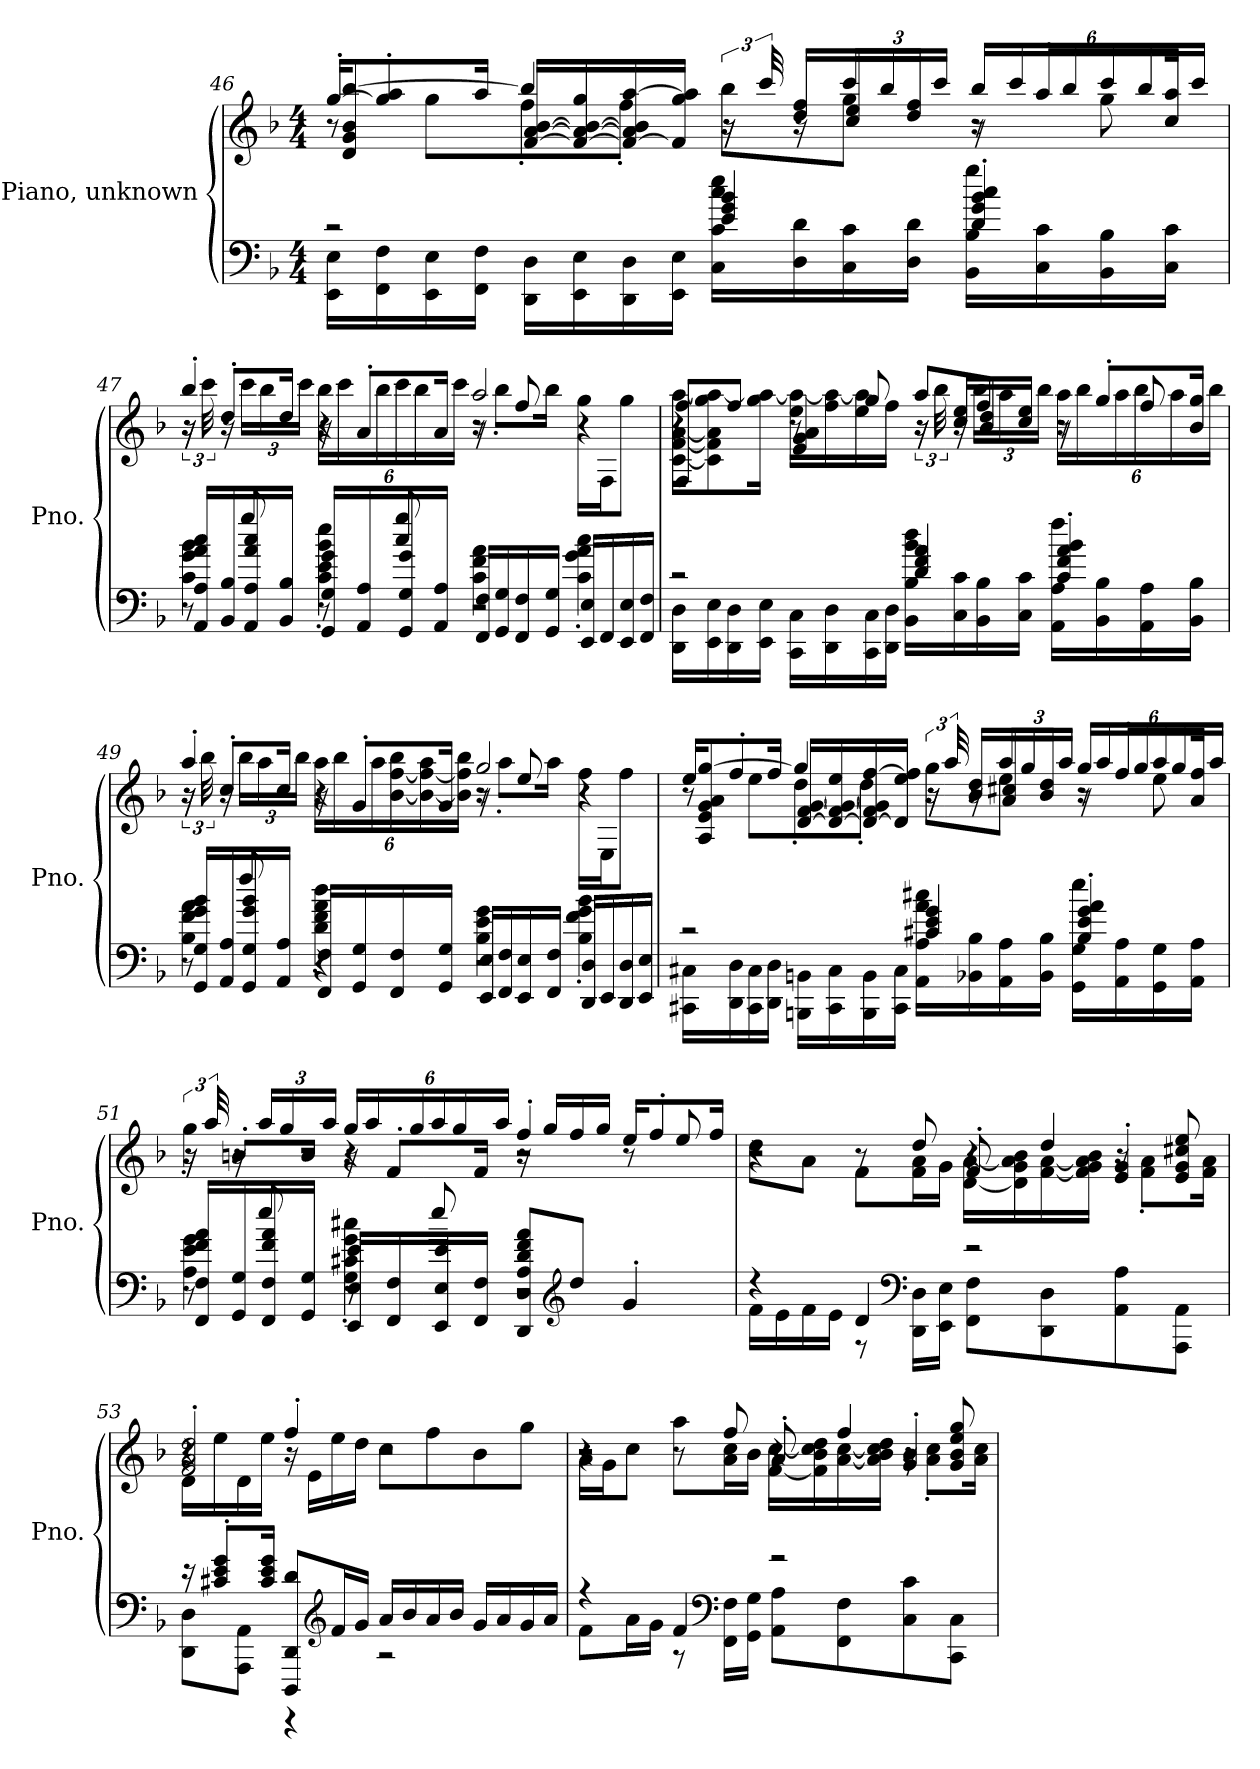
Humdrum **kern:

**kern	**kern
*part1	*part1
*staff2	*staff1
*I"Piano, unknown	*
*I'Pno.	*
!!LO:LB:g=z
*clefF4	*clefG2
*k[b-]	*k[b-]
*M4/4	*M4/4
=46	=46
*^	*^
*	*	*	*^
2r	16EE\ 16E\LL	[16gg'/KL	8r	4d/ 4g/ 4b-/ [4bb-/
.	16FF\ 16F\	8gg/]' 8aa/'	.	.
.	16EE\ 16E\	.	8gg\L	.
.	16FF\ 16F\JJ	16aa/Jk	.	.
.	16DD\ 16D\LL	[16f/ [16a/ [16b-/LL	8ff'\	4bb-/]
.	16EE\ 16E\	16f/_ 16a/_ 16b-/_ 16gg/	.	.
.	16DD\ 16D\	16f/_ 16a/] 16b-/] [16aa/	8ff'\J	.
.	16EE\ 16E\JJ	16f/] 16gg/ 16aa/]JJ	.	.
4e/ 4g/ 4b-/	16C\ 16c\ 16cc\ 16ee\LL	24r	8bb-\L	16r
.	.	48ccc/	.	.
.	16D\ 16d\	16r	.	16dd/ 16ff/LL
*	*	*Xbrackettup	*	*
.	16C\ 16c\	24ccc/LL	8gg\J	16cc/ 16ee/
.	.	24bb-/	.	.
.	16D\ 16d\JJ	.	.	16dd/ 16ff/JJ
.	.	24ccc/JJ	.	.
4d/' 4g/' 4b-/' 4cc/'	16BB-\ 16B-\ 16gg\LL	24bb-/LL	8r	16r
.	.	24ccc/	.	.
.	16C\ 16c\	.	.	8aa'/L
.	.	24bb-/	.	.
.	16BB-\ 16B-\	24ccc/	8gg\	.
.	.	24bb-/	.	.
.	16C\ 16c\JJ	.	.	16cc/ 16aa/Jk
.	.	24ccc/JJ	.	.
!!LO:PB:g=z	!!	!!
=47	=47	=47	=47	=47
*	*^	*	*	*
*	*	*	*	*brackettup	*
8r	4c\ 4g\ 4b-\	16AA/ 16A/ 16a/ 16cc/LL	4bb-'/	24r	16r
.	.	.	.	48ccc\	.
.	.	16BB-/ 16B-/	.	16r	8dd'/L
*	*	*	*	*Xbrackettup	*
8gg/	.	16AA/ 16A/ 16a/ 16cc/	.	24ccc\LL	.
.	.	.	.	24bb-\	.
.	.	16BB-/ 16B-/JJ	.	.	16dd/Jk
.	.	.	.	24ccc\JJ	.
8r	4c\' 4e\' 4b-\' 4ee\'	16GG/ 16G/ 16g/LL	4r	24bb-\LL	16r
.	.	.	.	24ccc\	.
.	.	16AA/ 16A/	.	.	8a'/L
.	.	.	.	24bb-\	.
8cc/ 8gg/	.	16GG/ 16G/ 16g/	.	24ccc\	.
.	.	.	.	24bb-\	.
.	.	16AA/ 16A/JJ	.	.	16a/Jk
.	.	.	.	24ccc\JJ	.
2r	4c\ 4f\ 4a\	16FF/ 16F/LL	2aa/	16r	8r
.	.	16GG/ 16G/	.	8bb-'\L	.
.	.	16FF/ 16F/	.	.	8ff/
.	.	16GG/ 16G/JJ	.	16bb-\Jk	.
.	4c\' 4g\' 4a\' 4cc\'	16EE/ 16E/LL	.	16gg\LL	4r
.	.	16FF/	.	16F\J	.
.	.	16EE/ 16E/	.	8gg\J	.
.	.	16FF/ 16F/JJ	.	.	.
*	*v	*v	*	*	*
!!LO:LB:g=z	!!	!!
=48	=48	=48	=48	=48
2r	16DD\ 16D\LL	4r	[16c\ [16f\ [16a\ [16aa\KL	8F/ 8ff/L
.	16EE\ 16E\	.	8c\] 8f\] 8a\] 8gg\ 8aa\_	.
.	16DD\ 16D\	.	.	8ff/J
.	16EE\ 16E\JJ	.	16gg\ 16aa\_Jk	.
.	16CC\ 16C\LL	8r	16ee\ 16aa\_LL	4e/ 4g/ 4a/
.	16DD\ 16D\	.	16ff\ 16aa\_	.
.	16CC\ 16C\	8gg/	16ee\ 16aa\]	.
.	16DD\ 16D\JJ	.	16ff\JJ	.
*	*	*	*brackettup	*
4d/ 4f/ 4a/	16BB-\ 16B-\ 16b-\ 16dd\LL	8aa/L	24r	16r
.	.	.	48bb-\	.
.	16C\ 16c\	.	16r	16cc/ 16ee/LL
*	*	*	*Xbrackettup	*
.	16BB-\ 16B-\	8ff/J	24bb-\LL	16b-/ 16dd/
.	.	.	24aa\	.
.	16C\ 16c\JJ	.	.	16cc/ 16ee/JJ
.	.	.	24bb-\JJ	.
4c/' 4f/' 4a/' 4b-/'	16AA\ 16A\ 16ff\LL	8r	24aa\LL	16r
.	.	.	24bb-\	.
.	16BB-\ 16B-\	.	.	8gg'/L
.	.	.	24aa\	.
.	16AA\ 16A\	8ff/	24bb-\	.
.	.	.	24aa\	.
.	16BB-\ 16B-\JJ	.	.	16b-/ 16gg/Jk
.	.	.	24bb-\JJ	.
!!LO:LB:g=z	!!	!!
=49	=49	=49	=49	=49
*	*^	*	*	*
*	*	*	*	*brackettup	*
8r	4B-\ 4f\ 4a\	16GG/ 16G/ 16g/ 16b-/LL	4aa'/	24r	16r
.	.	.	.	48bb-\	.
.	.	16AA/ 16A/	.	16r	8cc'/L
*	*	*	*	*Xbrackettup	*
8ff/	.	16GG/ 16G/ 16g/ 16b-/	.	24bb-\LL	.
.	.	.	.	24aa\	.
.	.	16AA/ 16A/JJ	.	.	16cc/Jk
.	.	.	.	24bb-\JJ	.
4r	4d\' 4f\' 4a\' 4dd\'	16FF/ 16F/LL	4r	24aa\LL	16r
.	.	.	.	24bb-\	.
.	.	16GG/ 16G/	.	.	8g'/L
.	.	.	.	24aa\	.
.	.	16FF/ 16F/	.	[24b-\ [24ff\ 24bb-\	.
.	.	.	.	24b-\_ 24ff\_ 24aa\	.
.	.	16GG/ 16G/JJ	.	.	16g/Jk
.	.	.	.	24b-\] 24ff\] 24bb-\JJ	.
2r	4B-\ 4e\ 4g\	16EE/ 16E/LL	2gg/	16r	8r
.	.	16FF/ 16F/	.	8aa'\L	.
.	.	16EE/ 16E/	.	.	8ee/
.	.	16FF/ 16F/JJ	.	16aa\Jk	.
.	4B-\' 4f\' 4g\' 4b-\'	16DD/ 16D/LL	.	16ff\LL	4r
.	.	16EE/	.	16E\J	.
.	.	16DD/ 16D/	.	8ff\J	.
.	.	16EE/ 16E/JJ	.	.	.
*	*v	*v	*	*	*
!!LO:LB:g=z	!!	!!
=50	=50	=50	=50	=50
2r	16CC#X\ 16C#X\LL	16ee/KL	8r	4A/ 4e/ 4g/ 4a/ [4gg/
.	16DD\ 16D\	8ff'/	.	.
.	16CC#\ 16C#\	.	8ee\L	.
.	16DD\ 16D\JJ	16ff/Jk	.	.
.	16BBBn\ 16BBn\LL	[16d/ [16f/ [16g/LL	8dd'\	4gg/]
.	16CC#\ 16C#\	16d/_ 16f/_ 16g/_ 16ee/	.	.
.	16BBB\ 16BB\	16d/_ 16f/] 16g/] [16ff/	8dd'\J	.
.	16CC#\ 16C#\JJ	16d/] 16ee/ 16ff/]JJ	.	.
*	*	*brackettup	*	*
4c#X/ 4e/ 4g/	16AA\ 16A\ 16a\ 16cc#X\LL	24r	8gg\L	16r
.	.	48aa/	.	.
.	16BB-X\ 16B-\	16r	.	16b-/ 16dd/LL
*	*	*Xbrackettup	*	*
.	16AA\ 16A\	24aa/LL	8ee\J	16a/ 16cc#X/
.	.	24gg/	.	.
.	16BB-\ 16B-\JJ	.	.	16b-/ 16dd/JJ
.	.	24aa/JJ	.	.
4B-/' 4e/' 4g/' 4a/'	16GG\ 16G\ 16ee\LL	24gg/LL	8r	16r
.	.	24aa/	.	.
.	16AA\ 16A\	.	.	8ff'/L
.	.	24gg/	.	.
.	16GG\ 16G\	24aa/	8ee\	.
.	.	24gg/	.	.
.	16AA\ 16A\JJ	.	.	16a/ 16ff/Jk
.	.	24aa/JJ	.	.
!!LO:LB:g=z	!!	!!
=51	=51	=51	=51	=51
*	*^	*	*	*
*	*	*	*brackettup	*	*
8r	4A\ 4e\ 4g\	16FF/ 16F/ 16f/ 16a/LL	24r	4gg'\	16r
.	.	.	48aa/	.	.
.	.	16GG/ 16G/	16r	.	8bn'/L
*	*	*	*Xbrackettup	*	*
8ee/	.	16FF/ 16F/ 16f/ 16a/	24aa/LL	.	.
.	.	.	24gg/	.	.
.	.	16GG/ 16G/JJ	.	.	16b/Jk
.	.	.	24aa/JJ	.	.
8r	4G\' 4c#X\' 4g\' 4cc#X\'	16EE/ 16E/ 16e/LL	24gg/LL	4r	16r
.	.	.	24aa/	.	.
.	.	16FF/ 16F/	.	.	8f'/L
.	.	.	24gg/	.	.
8ee/	.	16EE/ 16E/ 16e/	24aa/	.	.
.	.	.	24gg/	.	.
.	.	16FF/ 16F/JJ	.	.	16f/Jk
.	.	.	24aa/JJ	.	.
2r	2r	8DD/ 8D/ 8A/ 8d/ 8f/ 8a/L	16r	2r	4ff'/
.	.	.	16gg/LL	.	.
*clefG2	*	*	*	*	*
.	.	8dd/J	16ff/	.	.
.	.	.	16gg/JJ	.	.
.	.	4g'/	16ee/KL	.	8r
.	.	.	8ff'/	.	.
.	.	.	.	.	8ee/
.	.	.	16ff/Jk	.	.
*	*v	*v	*	*	*
!!LO:LB:g=z	!!	!!
=52	=52	=52	=52	=52
4r	16f\LL	4r	8dd\L	2r
.	16e\	.	.	.
.	16f\	.	8a\J	.
.	16e\JJ	.	.	.
4d/	8r	8r	8f\L	.
*clefF4	*	*	*	*
.	16DD\ 16D\LL	8dd/	16f\ 16a\L	.
.	16EE\ 16E\JJ	.	16g\JJ	.
2r	8FF\ 8F\L	8f'/	[16d\ [16a\LL	4r
.	.	.	16d\] 16g\ 16a\] 16b-\	.
.	8DD\ 8D\	4dd/	[16f\ [16a\	.
.	.	.	16f\] 16g\ 16a\] 16b-\JJ	.
.	8AA\ 8A\	.	16r	4e/' 4g/'
.	.	.	8f\' 8a\'L	.
.	8AAA\ 8AA\J	8e/ 8g/ 8cc#X/ 8ee/	.	.
.	.	.	16f\ 16a\Jk	.
=53	=53	=53	=53	=53
16r	8DD\ 8D\L	4r	16d\LL	2f/' 2a/' 2dd/'
8c#X/' 8e/' 8g/'L	.	.	16ee\	.
.	8AAA\ 8AA\J	.	16d\	.
16c#/ 16e/ 16g/Jk	.	.	16ee\JJ	.
8DDD/ 8DD/ 8d/L	4r	4ff'/	16r	.
.	.	.	16e\LL	.
*clefG2	*	*	*	*
16f/L	.	.	16ee\	.
16g/JJ	.	.	16dd\JJ	.
16a/LL	2r	2r	8cc\L	2r
16b-/	.	.	.	.
16a/	.	.	8ff\	.
16b-/JJ	.	.	.	.
16g/LL	.	.	8b-\	.
16a/	.	.	.	.
16g/	.	.	8gg\J	.
16a/JJ	.	.	.	.
!!LO:PB:g=z	!!	!!
=54	=54	=54	=54	=54
4r	8f\L	4r	16a\LL	2r
.	.	.	16g\J	.
.	16a\L	.	8cc\J	.
.	16g\JJ	.	.	.
4f/	8r	8r	8aa\L	.
*clefF4	*	*	*	*
.	16FF\ 16F\LL	8ff/	16a\ 16cc\L	.
.	16GG\ 16G\JJ	.	16b-\JJ	.
2r	8AA\ 8A\L	8a'/	[16f\ [16cc\LL	4r
.	.	.	16f\] 16b-\ 16cc\] 16dd\	.
.	8FF\ 8F\	4ff/	[16a\ [16cc\	.
.	.	.	16a\] 16b-\ 16cc\] 16dd\JJ	.
.	8C\ 8c\	.	16r	4g/' 4b-/'
.	.	.	8a\' 8cc\'L	.
.	8CC\ 8C\J	8g/ 8b-/ 8ee/ 8gg/	.	.
.	.	.	16a\ 16cc\Jk	.
*v	*v	*	*	*
*	*v	*v	*v
=	=
*-	*-
